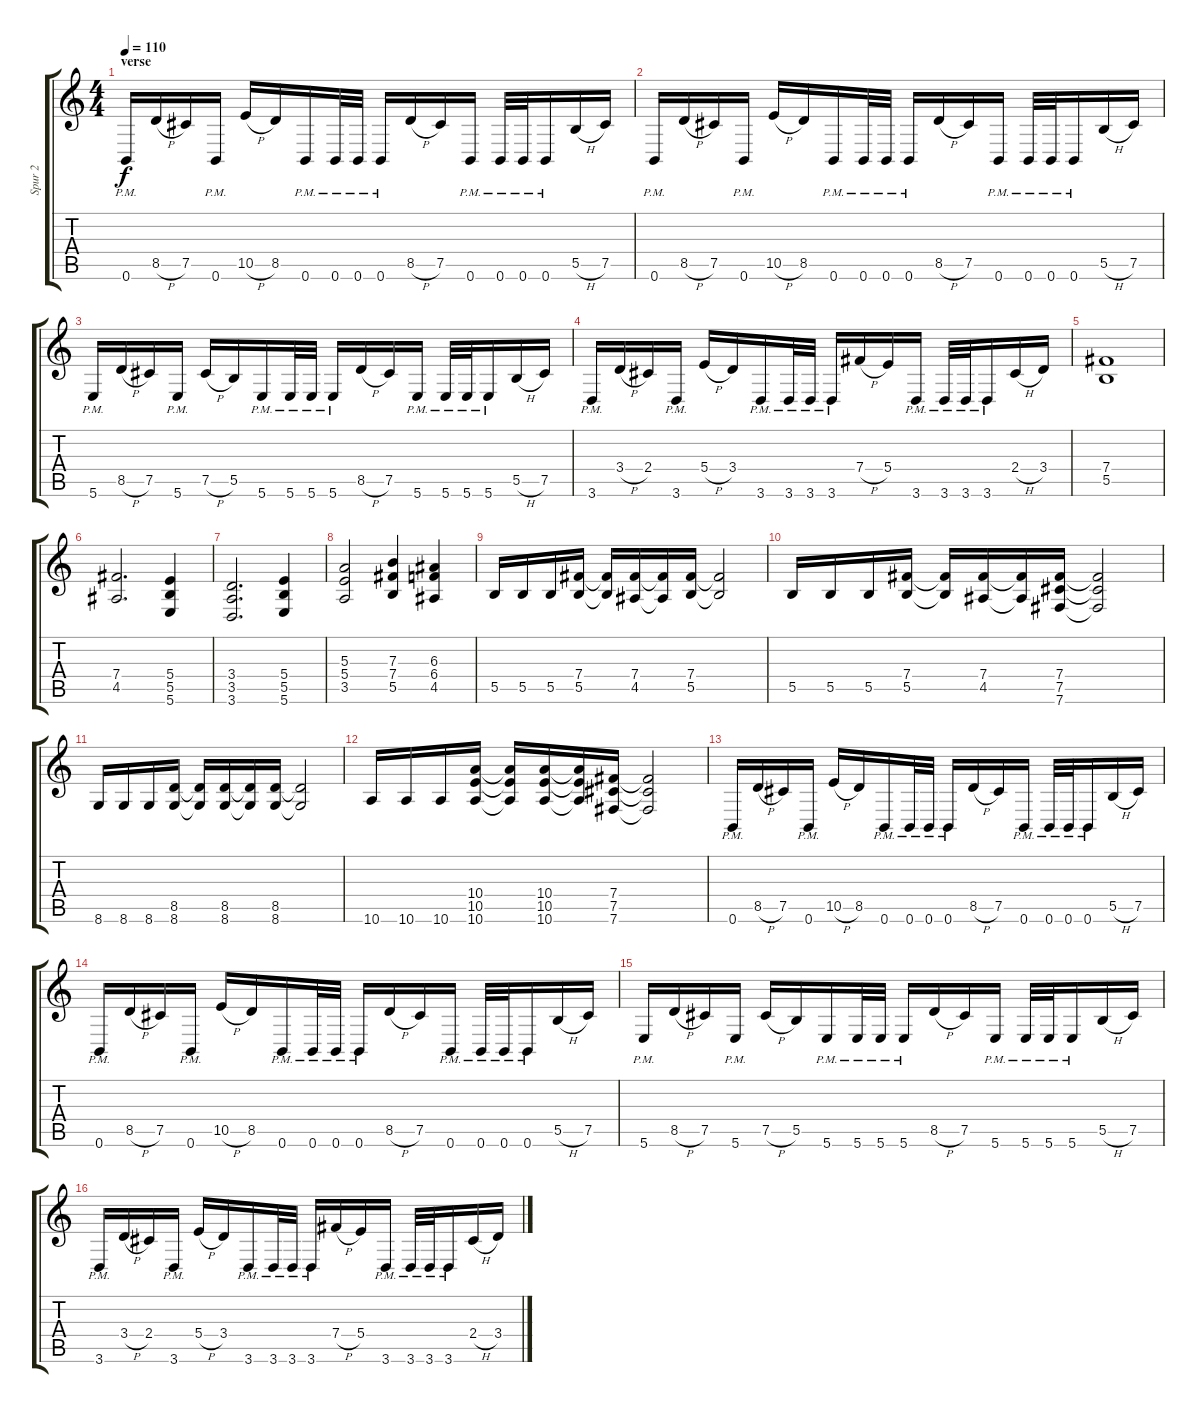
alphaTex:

\track ("Spur 2" "Spur 2") {instrument distortionguitar}
\staff {score tabs}
\tuning (Db4 Ab3 E3 B2 Gb2 B1) {hide}
\ts (4 4)
\section ("" "verse")
\tempo 110
\clef g2
\ks c
0.6{pm}.16{dy f} 8.5{h}.16 7.5.16 0.6{pm}.16 10.5{h}.16 8.5.16 0.6{pm}.16 0.6{pm}.32 0.6{pm}.32 0.6{pm}.16 8.5{h}.16 7.5.16 0.6{pm}.16 0.6{pm}.32 0.6{pm}.32 0.6{pm}.16 5.5{h}.16 7.5.16 |
0.6{pm}.16 8.5{h}.16 7.5.16 0.6{pm}.16 10.5{h}.16 8.5.16 0.6{pm}.16 0.6{pm}.32 0.6{pm}.32 0.6{pm}.16 8.5{h}.16 7.5.16 0.6{pm}.16 0.6{pm}.32 0.6{pm}.32 0.6{pm}.16 5.5{h}.16 7.5.16 |
5.6{pm}.16 8.5{h}.16 7.5.16 5.6{pm}.16 7.5{h}.16 5.5.16 5.6{pm}.16 5.6{pm}.32 5.6{pm}.32 5.6{pm}.16 8.5{h}.16 7.5.16 5.6{pm}.16 5.6{pm}.32 5.6{pm}.32 5.6{pm}.16 5.5{h}.16 7.5.16 |
3.6{pm}.16 3.4{h}.16 2.4.16 3.6{pm}.16 5.4{h}.16 3.4.16 3.6{pm}.16 3.6{pm}.32 3.6{pm}.32 3.6{pm}.16 7.4{h}.16 5.4.16 3.6{pm}.16 3.6{pm}.32 3.6{pm}.32 3.6{pm}.16 2.4{h}.16 3.4.16 |
(7.4 5.5).1 |
(7.4 4.5).2{d} (5.4 5.5 5.6).4 |
(3.4 3.5 3.6).2{d} (5.4 5.5 5.6).4 |
(5.3 5.4 3.5).2 (7.3 7.4 5.5).4 (6.3 6.4 4.5).4 |
5.5.16 5.5.16 5.5.16 (7.4 5.5).16 (7.4{t} 5.5{t}).16 (7.4 4.5).16 (7.4{t} 4.5{t}).16 (7.4 5.5).16 (7.4{t} 5.5{t}).2 |
5.5.16 5.5.16 5.5.16 (7.4 5.5).16 (7.4{t} 5.5{t}).16 (7.4 4.5).16 (7.4{t} 4.5{t}).16 (7.4 7.5 7.6).16 (7.4{t} 7.5{t} 7.6{t}).2 |
8.6.16 8.6.16 8.6.16 (8.5 8.6).16 (8.5{t} 8.6{t}).16 (8.5 8.6).16 (8.5{t} 8.6{t}).16 (8.5 8.6).16 (8.5{t} 8.6{t}).2 |
10.6.16 10.6.16 10.6.16 (10.4 10.5 10.6).16 (10.4{t} 10.5{t} 10.6{t}).16 (10.4 10.5 10.6).16 (10.4{t} 10.5{t} 10.6{t}).16 (7.4 7.5 7.6).16 (7.4{t} 7.5{t} 7.6{t}).2 |
0.6{pm}.16 8.5{h}.16 7.5.16 0.6{pm}.16 10.5{h}.16 8.5.16 0.6{pm}.16 0.6{pm}.32 0.6{pm}.32 0.6{pm}.16 8.5{h}.16 7.5.16 0.6{pm}.16 0.6{pm}.32 0.6{pm}.32 0.6{pm}.16 5.5{h}.16 7.5.16 |
0.6{pm}.16 8.5{h}.16 7.5.16 0.6{pm}.16 10.5{h}.16 8.5.16 0.6{pm}.16 0.6{pm}.32 0.6{pm}.32 0.6{pm}.16 8.5{h}.16 7.5.16 0.6{pm}.16 0.6{pm}.32 0.6{pm}.32 0.6{pm}.16 5.5{h}.16 7.5.16 |
5.6{pm}.16 8.5{h}.16 7.5.16 5.6{pm}.16 7.5{h}.16 5.5.16 5.6{pm}.16 5.6{pm}.32 5.6{pm}.32 5.6{pm}.16 8.5{h}.16 7.5.16 5.6{pm}.16 5.6{pm}.32 5.6{pm}.32 5.6{pm}.16 5.5{h}.16 7.5.16 |
3.6{pm}.16 3.4{h}.16 2.4.16 3.6{pm}.16 5.4{h}.16 3.4.16 3.6{pm}.16 3.6{pm}.32 3.6{pm}.32 3.6{pm}.16 7.4{h}.16 5.4.16 3.6{pm}.16 3.6{pm}.32 3.6{pm}.32 3.6{pm}.16 2.4{h}.16 3.4.16
